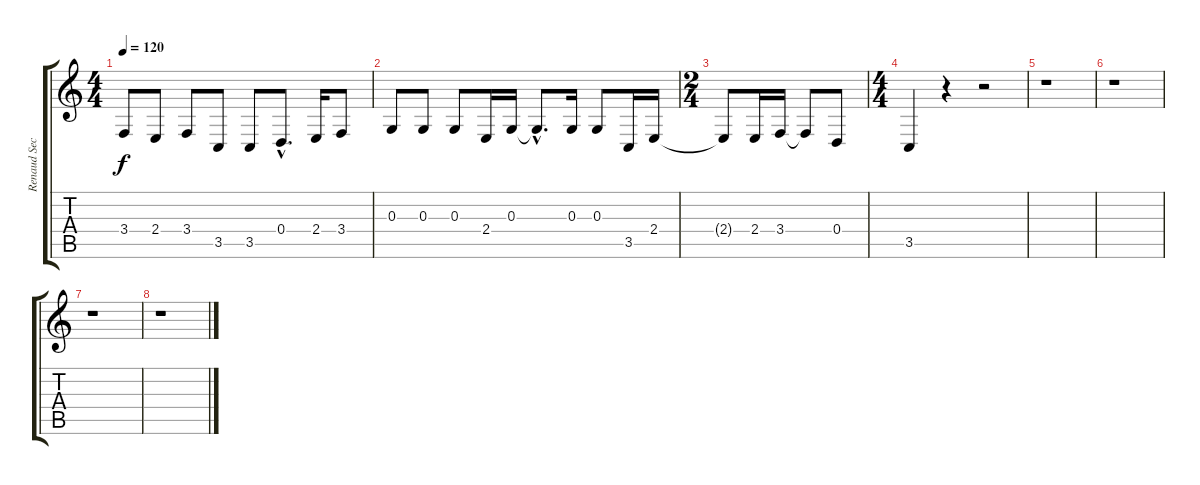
\track ("Renaud Sechan (voix)" "Renaud Sec") {instrument sopranosax}
\staff {score tabs}
\tuning (E4 B3 G3 D3 A2 E2) {hide}
\ts (4 4)
\tempo 120
\clef g2
\ks c
3.4.8{dy f} 2.4.8 3.4.8 3.5.8 3.5.8 0.4{hac}.8{d} 2.4.16 3.4.8 |
0.3.8 0.3.8 0.3.8 2.4.16 0.3.16 0.3{hac t}.8{d} 0.3.16 0.3.8 3.5.16 2.4.16 |
\ts (2 4)
2.4{t}.8 2.4.16 3.4.16 3.4{t}.8 0.4.8 |
\ts (4 4)
3.5.4 r.4 r.2 |
r.1 |
r.1 |
r.1 |
r.1
